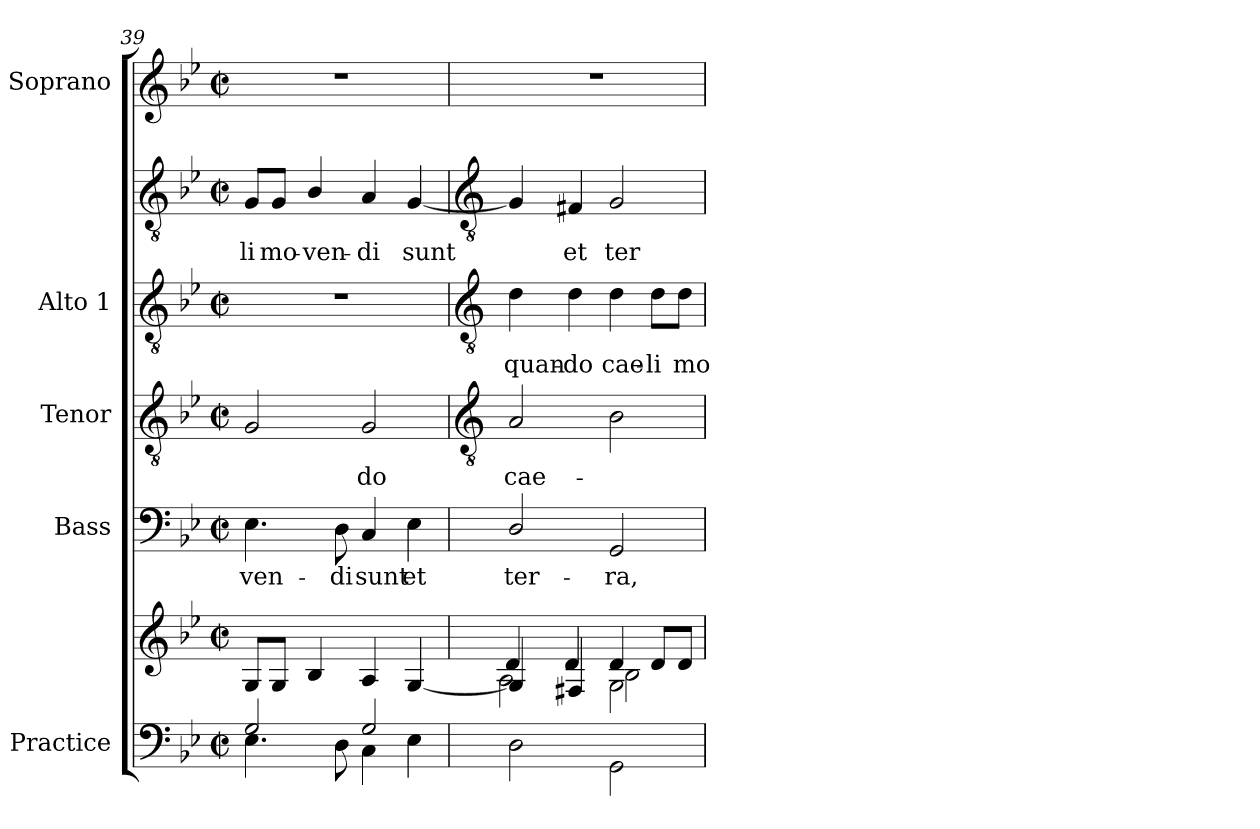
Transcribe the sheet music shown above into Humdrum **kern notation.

**kern	**kern	**kern	**text	**kern	**text	**kern	**text	**kern	**text	**kern
*part5	*part5	*part4	*part4	*part3	*part3	*part2	*part2	*part2	*part2	*part1
*staff7	*staff6	*staff5	*staff5	*staff4	*staff4	*staff3	*staff3	*staff2	*staff2	*staff1
*I"Practice	*	*I"Bass	*	*I"Tenor	*	*I"Alto 1	*	*	*	*I"Soprano
*	*	*I'B	*	*I'T	*	*I'A	*	*	*	*I'S
*clefF4	*clefG2	*clefF4	*	*clefGv2	*	*clefGv2	*	*clefGv2	*	*clefG2
*k[b-e-]	*k[b-e-]	*k[b-e-]	*	*k[b-e-]	*	*k[b-e-]	*	*k[b-e-]	*	*k[b-e-]
*B-:	*B-:	*B-:	*	*B-:	*	*B-:	*	*B-:	*	*B-:
*M2/2	*M2/2	*M2/2	*	*M2/2	*	*M2/2	*	*M2/2	*	*M2/2
*met(c|)	*met(c|)	*met(c|)	*	*met(c|)	*	*met(c|)	*	*met(c|)	*	*met(c|)
=39	=39	=39	=39	=39	=39	=39	=39	=39	=39	=39
*^	*^	*	*	*	*	*	*	*	*	*
*	*	*	*^	*	*	*	*	*	*	*	*	*
!	!	!	!	!	!	!LO:LY:b	!	!	!	!	!	!LO:LY:b	!
2G/	4.E-\	1ryy	8G/L	1ryy	4.E-	-ven-	2G	.	1r	.	8G/L	-li	1r
!	!	!	!	!	!	!	!	!	!	!	!	!LO:LY:b	!
.	.	.	8G/J	.	.	.	.	.	.	.	8G/J	mo-	.
!	!	!	!	!	!	!	!	!	!	!	!	!LO:LY:b	!
.	.	.	4B-/	.	.	.	.	.	.	.	4B-/	-ven-	.
!	!	!	!	!	!	!LO:LY:b	!	!	!	!	!	!	!
.	8D\	.	.	.	8D	-di	.	.	.	.	.	.	.
!	!	!	!	!	!	!LO:LY:b	!	!LO:LY:b	!	!	!	!LO:LY:b	!
2G/	4C\	.	4A/	.	4C	sunt	2G	do	.	.	4A	-di	.
!	!	!	!	!	!	!LO:LY:b	!	!	!	!	!	!LO:LY:b	!
.	4E-\	.	[4G/	.	4E-	et	.	.	.	.	[4G	sunt	.
*v	*v	*	*	*	*	*	*	*	*	*	*	*	*
*	*v	*v	*v	*	*	*	*	*	*	*	*	*
!!LO:LB:g=z
=40	=40	=40	=40	=40	=40	=40	=40	=40	=40	=40
*	*	*	*	*clefGv2	*	*clefGv2	*	*clefGv2	*	*
*^	*^	*	*	*	*	*	*	*	*	*
*	*	*	*^	*	*	*	*	*	*	*	*	*
*	*	*	*	*^	*	*	*	*	*	*	*	*	*
!	!	!	!	!	!	!	!LO:LY:b	!	!LO:LY:b	!	!LO:LY:b	!	!	!
*v	*v	*	*	*	*	*	*	*	*	*	*	*	*	*
2D\	1ryy	4G/]	4d/	2A\	2D/	ter-	2A	cae-	4d	quan-	4G]	.	1r
!	!	!	!	!	!	!	!	!	!	!LO:LY:b	!	!LO:LY:b	!
.	.	4F#X/	4d/	.	.	.	.	.	4d	-do	4F#X	et	.
!	!	!	!	!	!	!LO:LY:b	!	!	!	!LO:LY:b	!	!LO:LY:b	!
2GG\	.	2G\	4d/	2B-\	2GG	-ra,	2B-	.	4d	cae-	2G	ter-	.
!	!	!	!	!	!	!	!	!	!	!LO:LY:b	!	!	!
.	.	.	8d/L	.	.	.	.	.	8d\L	-li	.	.	.
!	!	!	!	!	!	!	!	!	!	!LO:LY:b	!	!	!
.	.	.	8d/J	.	.	.	.	.	8d\J	mo-	.	.	.
*	*v	*v	*v	*v	*	*	*	*	*	*	*	*	*
=	=	=	=	=	=	=	=	=	=	=
*-	*-	*-	*-	*-	*-	*-	*-	*-	*-	*-
